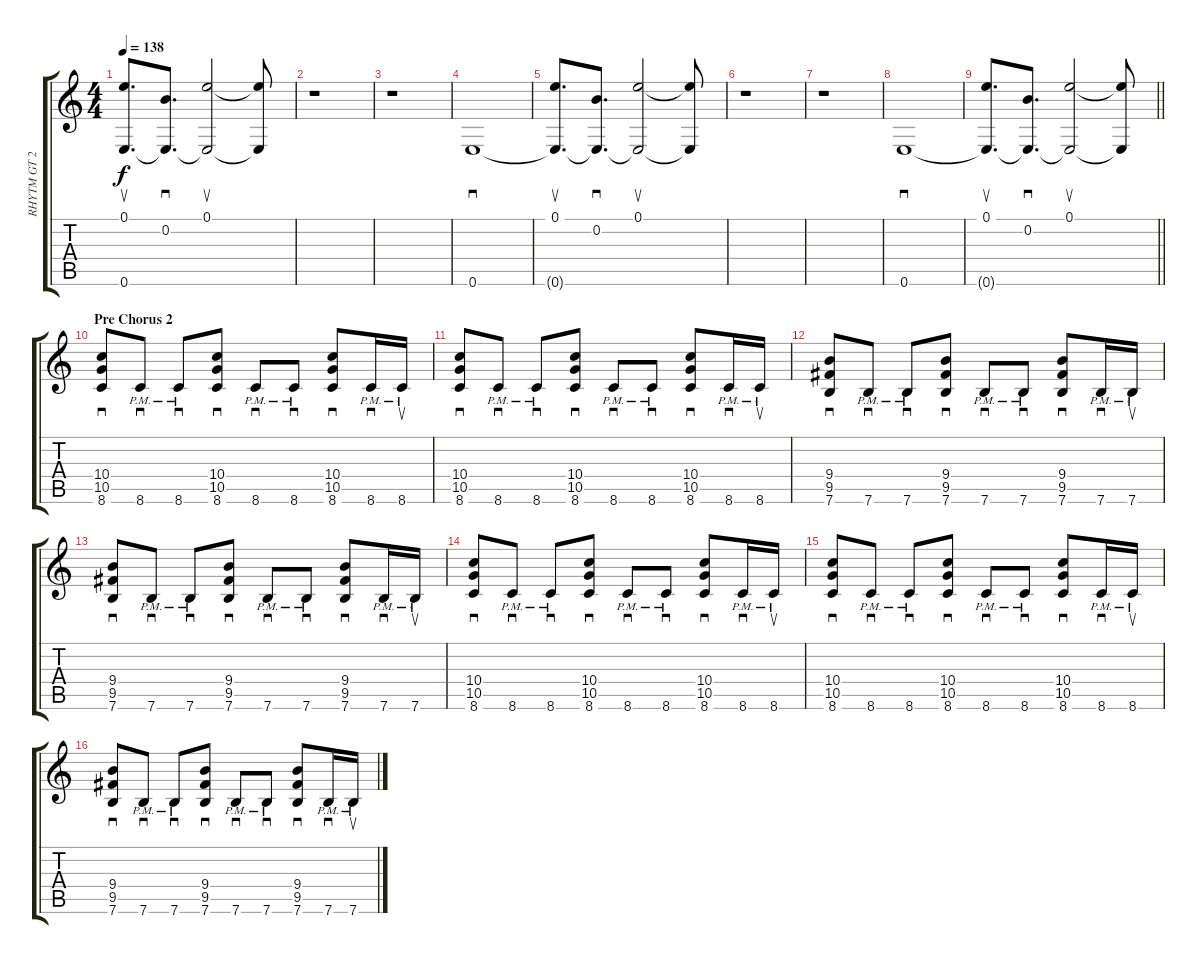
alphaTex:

\track ("RHYTM GT 2" "RHYTM GT 2") {instrument overdrivenguitar}
\staff {score tabs}
\tuning (E4 B3 G3 D3 A2 E2) {hide}
\ts (4 4)
\tempo 138
\clef g2
\ks c
(0.1 0.6{t}).8{d su dy f} (0.2 0.6{t}).8{d sd} (0.1 0.6{t}).2{su} (0.1{t} 0.6{t}).8 |
r.1 |
r.1 |
0.6.1{sd} |
(0.1 0.6{t}).8{d su} (0.2 0.6{t}).8{d sd} (0.1 0.6{t}).2{su} (0.1{t} 0.6{t}).8 |
r.1 |
r.1 |
0.6.1{sd} |
\barLineRight lightlight
(0.1 0.6{t}).8{d su} (0.2 0.6{t}).8{d sd} (0.1 0.6{t}).2{su} (0.1{t} 0.6{t}).8 |
\section ("" "Pre Chorus 2")
(10.4 10.5 8.6).8{sd volume 6 instrument overdrivenguitar} 8.6{pm}.8{sd} 8.6{pm}.8{sd} (10.4 10.5 8.6).8{sd} 8.6{pm}.8{sd} 8.6{pm}.8{sd} (10.4 10.5 8.6).8{sd} 8.6{pm}.16{sd} 8.6{pm}.16{su} |
(10.4 10.5 8.6).8{sd} 8.6{pm}.8{sd} 8.6{pm}.8{sd} (10.4 10.5 8.6).8{sd} 8.6{pm}.8{sd} 8.6{pm}.8{sd} (10.4 10.5 8.6).8{sd} 8.6{pm}.16{sd} 8.6{pm}.16{su} |
(9.4 9.5 7.6).8{sd} 7.6{pm}.8{sd} 7.6{pm}.8{sd} (9.4 9.5 7.6).8{sd} 7.6{pm}.8{sd} 7.6{pm}.8{sd} (9.4 9.5 7.6).8{sd} 7.6{pm}.16{sd} 7.6{pm}.16{su} |
(9.4 9.5 7.6).8{sd} 7.6{pm}.8{sd} 7.6{pm}.8{sd} (9.4 9.5 7.6).8{sd} 7.6{pm}.8{sd} 7.6{pm}.8{sd} (9.4 9.5 7.6).8{sd} 7.6{pm}.16{sd} 7.6{pm}.16{su} |
(10.4 10.5 8.6).8{sd} 8.6{pm}.8{sd} 8.6{pm}.8{sd} (10.4 10.5 8.6).8{sd} 8.6{pm}.8{sd} 8.6{pm}.8{sd} (10.4 10.5 8.6).8{sd} 8.6{pm}.16{sd} 8.6{pm}.16{su} |
(10.4 10.5 8.6).8{sd} 8.6{pm}.8{sd} 8.6{pm}.8{sd} (10.4 10.5 8.6).8{sd} 8.6{pm}.8{sd} 8.6{pm}.8{sd} (10.4 10.5 8.6).8{sd} 8.6{pm}.16{sd} 8.6{pm}.16{su} |
(9.4 9.5 7.6).8{sd} 7.6{pm}.8{sd} 7.6{pm}.8{sd} (9.4 9.5 7.6).8{sd} 7.6{pm}.8{sd} 7.6{pm}.8{sd} (9.4 9.5 7.6).8{sd} 7.6{pm}.16{sd} 7.6{pm}.16{su}
